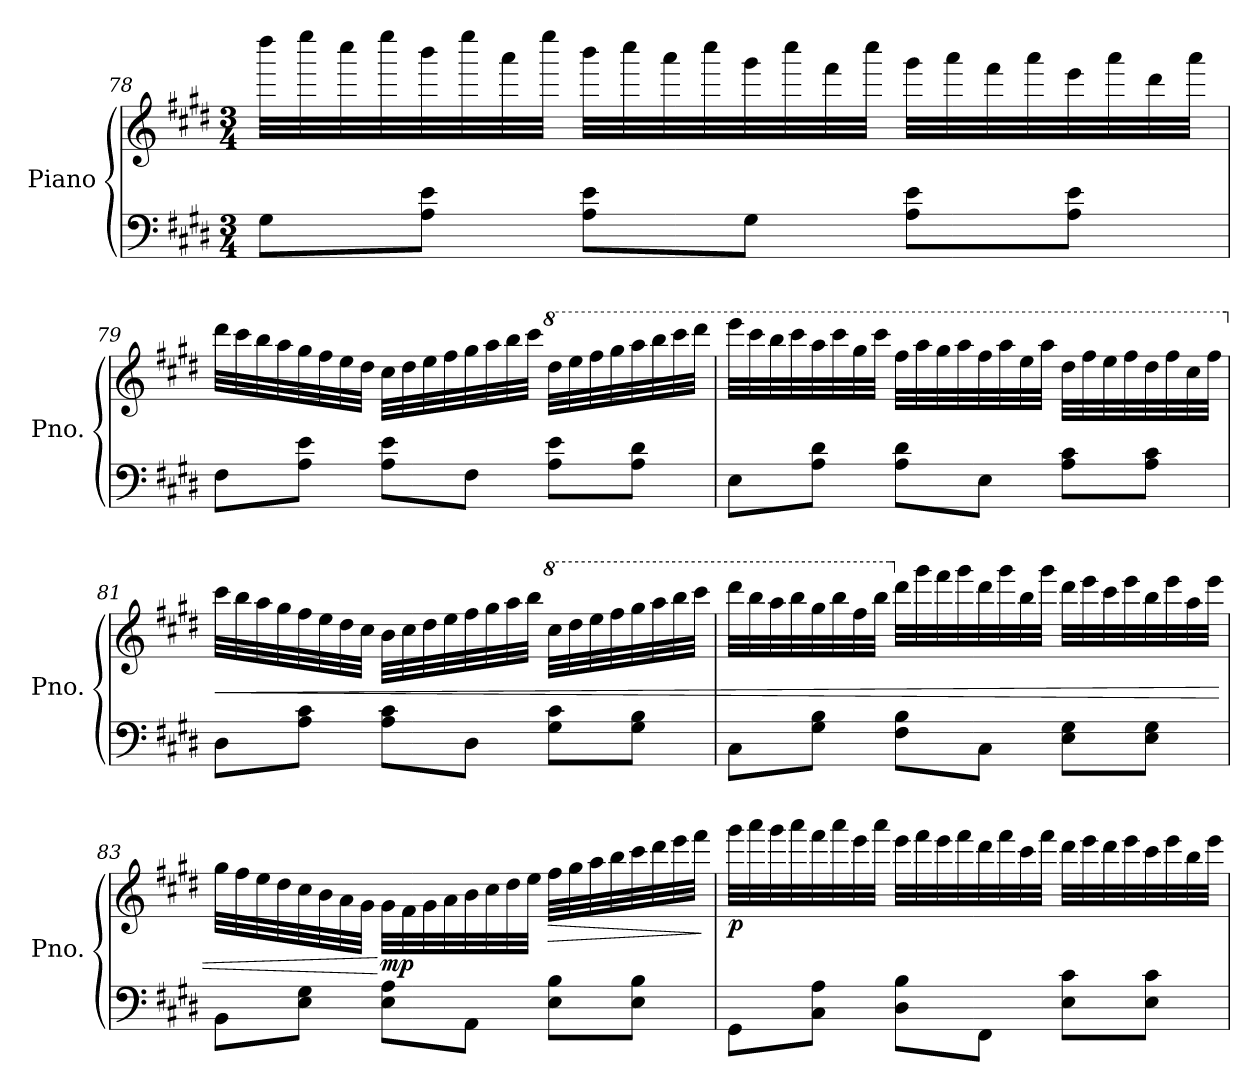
**kern	**kern	**dynam
*part1	*part1	*part1
*staff2	*staff1	*staff1/2
*I"Piano	*	*
*I'Pno.	*	*
!!LO:LB:g=z
*clefF4	*clefG2	*
*k[f#c#g#d#]	*k[f#c#g#d#]	*
*M3/4	*M3/4	*
=78	=78	=78
8G#\L	32dddd#\LLL	.
.	32eeee\	.
.	32cccc#\	.
.	32eeee\	.
8A\ 8e\J	32bbb\	.
.	32eeee\	.
.	32aaa\	.
.	32eeee\JJJ	.
8A\ 8e\L	32bbb\LLL	.
.	32cccc#\	.
.	32aaa\	.
.	32cccc#\	.
8G#\J	32ggg#\	.
.	32cccc#\	.
.	32fff#\	.
.	32cccc#\JJJ	.
8A\ 8e\L	32ggg#\LLL	.
.	32aaa\	.
.	32fff#\	.
.	32aaa\	.
8A\ 8e\J	32eee\	.
.	32aaa\	.
.	32ddd#\	.
.	32aaa\JJJ	.
=79	=79	=79
8F#\L	32ddd#\LLL	.
.	32ccc#\	.
.	32bb\	.
.	32aa\	.
8A\ 8e\J	32gg#\	.
.	32ff#\	.
.	32ee\	.
.	32dd#\JJJ	.
8A\ 8e\L	32cc#\LLL	.
.	32dd#\	.
.	32ee\	.
.	32ff#\	.
8F#\J	32gg#\	.
.	32aa\	.
.	32bb\	.
.	32ccc#\JJJ	.
*	*8va	*
8A\ 8e\L	32ddd#\LLL	.
.	32eee\	.
.	32fff#\	.
.	32ggg#\	.
8A\ 8d#\J	32aaa\	.
.	32bbb\	.
.	32cccc#\	.
.	32dddd#\JJJ	.
!!LO:LB:g=z
=80	=80	=80
8E\L	32eeee\LLL	.
.	32cccc#\	.
.	32bbb\	.
.	32cccc#\	.
8A\ 8d#\J	32aaa\	.
.	32cccc#\	.
.	32ggg#\	.
.	32cccc#\JJJ	.
8A\ 8d#\L	32fff#\LLL	.
.	32aaa\	.
.	32ggg#\	.
.	32aaa\	.
8E\J	32fff#\	.
.	32aaa\	.
.	32eee\	.
.	32aaa\JJJ	.
8A\ 8c#\L	32ddd#\LLL	.
.	32fff#\	.
.	32eee\	.
.	32fff#\	.
8A\ 8c#\J	32ddd#\	.
.	32fff#\	.
.	32ccc#\	.
.	32fff#\JJJ	.
=81	=81	=81
*	*X8va	*
!	!	!LO:HP:b
8D#\L	32ccc#\LLL	<
.	32bb\	.
.	32aa\	.
.	32gg#\	.
8A\ 8c#\J	32ff#\	.
.	32ee\	.
.	32dd#\	.
.	32cc#\JJJ	.
8A\ 8c#\L	32b\LLL	.
.	32cc#\	.
.	32dd#\	.
.	32ee\	.
8D#\J	32ff#\	.
.	32gg#\	.
.	32aa\	.
.	32bb\JJJ	.
*	*8va	*
8G#\ 8c#\L	32ccc#\LLL	.
.	32ddd#\	.
.	32eee\	.
.	32fff#\	.
8G#\ 8B\J	32ggg#\	.
.	32aaa\	.
.	32bbb\	.
.	32cccc#\JJJ	.
!!LO:PB:g=z
=82	=82	=82
8C#\L	32dddd#\LLL	.
.	32bbb\	.
.	32aaa\	.
.	32bbb\	.
8G#\ 8B\J	32ggg#\	.
.	32bbb\	.
.	32fff#\	.
.	32bbb\JJJ	.
*	*X8va	*
8F#\ 8B\L	32ddd#\LLL	.
.	32ggg#\	.
.	32fff#\	.
.	32ggg#\	.
8C#\J	32ddd#\	.
.	32ggg#\	.
.	32bb\	.
.	32ggg#\JJJ	.
8E\ 8G#\L	32ddd#\LLL	.
.	32eee\	.
.	32ccc#\	.
.	32eee\	.
8E\ 8G#\J	32bb\	.
.	32eee\	.
.	32aa\	.
.	32eee\JJJ	.
=83	=83	=83
8BB\L	32gg#\LLL	.
.	32ff#\	.
.	32ee\	.
.	32dd#\	.
8E\ 8G#\J	32cc#\	.
.	32b\	.
.	32a\	.
.	32g#\JJJ	.
!	!	!LO:DY:n=1:b
8E\ 8A\L	32g#\LLL	[ mp
.	32f#\	.
.	32g#\	.
.	32a\	.
8AA\J	32b\	.
.	32cc#\	.
.	32dd#\	.
.	32ee\JJJ	.
!	!	!LO:HP:b
8E\ 8B\L	32ff#\LLL	>
.	32gg#\	.
.	32aa\	.
.	32bb\	.
8E\ 8B\J	32ccc#\	.
.	32ddd#\	.
.	32eee\	.
.	32fff#\JJJ	.
.	.	]
!!LO:LB:g=z
=84	=84	=84
!	!	!LO:DY:b
8GG#\L	32ggg#\LLL	p
.	32aaa\	.
.	32ggg#\	.
.	32aaa\	.
8C#\ 8A\J	32fff#\	.
.	32aaa\	.
.	32eee\	.
.	32aaa\JJJ	.
8D#\ 8B\L	32eee\LLL	.
.	32fff#\	.
.	32eee\	.
.	32fff#\	.
8FF#\J	32ddd#\	.
.	32fff#\	.
.	32ccc#\	.
.	32fff#\JJJ	.
8E\ 8c#\L	32ddd#\LLL	.
.	32eee\	.
.	32ddd#\	.
.	32eee\	.
8E\ 8c#\J	32ccc#\	.
.	32eee\	.
.	32bb\	.
.	32eee\JJJ	.
=	=	=
*-	*-	*-
